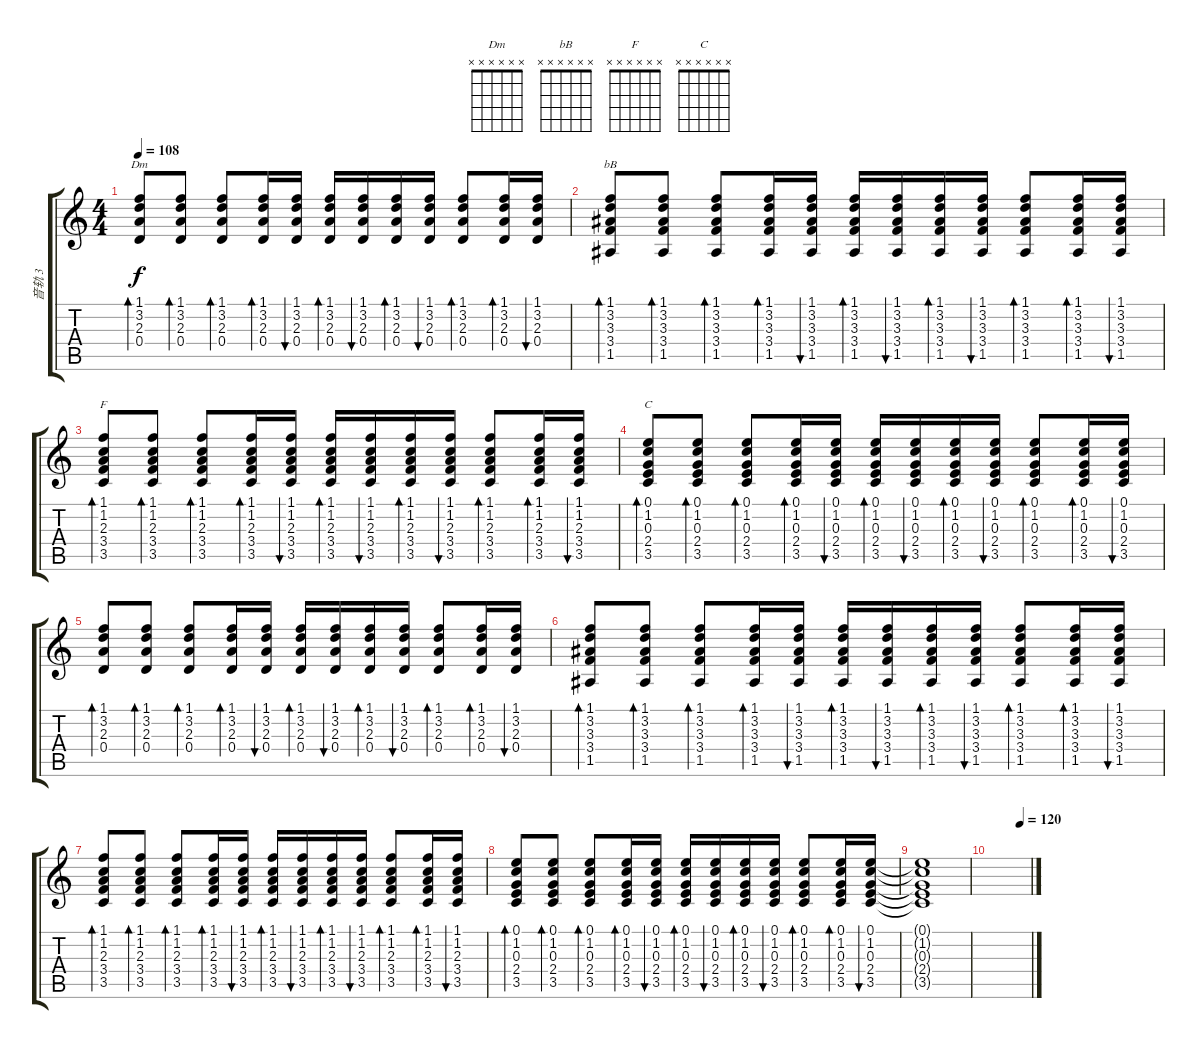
\track ("音轨 3" "音轨 3") {instrument acousticguitarsteel}
\staff {score tabs}
\tuning (E4 B3 G3 D3 A2 E2) {hide}
\chord ("Dm" x x x x x x)
\chord ("bB" x x x x x x)
\chord ("F" x x x x x x)
\chord ("C" x x x x x x)
\ts (4 4)
\tempo 108
\clef g2
\ks c
(1.1 3.2 2.3 0.4).8{bd 60 ch "Dm" dy f} (1.1 3.2 2.3 0.4).8{bd 60} (1.1 3.2 2.3 0.4).8{bd 60} (1.1 3.2 2.3 0.4).16{bd 60} (1.1 3.2 2.3 0.4).16{bu 60} (1.1 3.2 2.3 0.4).16{bd 60} (1.1 3.2 2.3 0.4).16{bu 60} (1.1 3.2 2.3 0.4).16{bd 60} (1.1 3.2 2.3 0.4).16{bu 60} (1.1 3.2 2.3 0.4).8{bd 60} (1.1 3.2 2.3 0.4).16{bd 60} (1.1 3.2 2.3 0.4).16{bu 60} |
(1.1 3.2 3.3 3.4 1.5).8{bd 60 ch "bB"} (1.1 3.2 3.3 3.4 1.5).8{bd 60} (1.1 3.2 3.3 3.4 1.5).8{bd 60} (1.1 3.2 3.3 3.4 1.5).16{bd 60} (1.1 3.2 3.3 3.4 1.5).16{bu 60} (1.1 3.2 3.3 3.4 1.5).16{bd 60} (1.1 3.2 3.3 3.4 1.5).16{bu 60} (1.1 3.2 3.3 3.4 1.5).16{bd 60} (1.1 3.2 3.3 3.4 1.5).16{bu 60} (1.1 3.2 3.3 3.4 1.5).8{bd 60} (1.1 3.2 3.3 3.4 1.5).16{bd 60} (1.1 3.2 3.3 3.4 1.5).16{bu 60} |
(1.1 1.2 2.3 3.4 3.5).8{bd 60 ch "F"} (1.1 1.2 2.3 3.4 3.5).8{bd 60} (1.1 1.2 2.3 3.4 3.5).8{bd 60} (1.1 1.2 2.3 3.4 3.5).16{bd 60} (1.1 1.2 2.3 3.4 3.5).16{bu 60} (1.1 1.2 2.3 3.4 3.5).16{bd 60} (1.1 1.2 2.3 3.4 3.5).16{bu 60} (1.1 1.2 2.3 3.4 3.5).16{bd 60} (1.1 1.2 2.3 3.4 3.5).16{bu 60} (1.1 1.2 2.3 3.4 3.5).8{bd 60} (1.1 1.2 2.3 3.4 3.5).16{bd 60} (1.1 1.2 2.3 3.4 3.5).16{bu 60} |
(0.1 1.2 0.3 2.4 3.5).8{bd 60 ch "C"} (0.1 1.2 0.3 2.4 3.5).8{bd 60} (0.1 1.2 0.3 2.4 3.5).8{bd 60} (0.1 1.2 0.3 2.4 3.5).16{bd 60} (0.1 1.2 0.3 2.4 3.5).16{bu 60} (0.1 1.2 0.3 2.4 3.5).16{bd 60} (0.1 1.2 0.3 2.4 3.5).16{bu 60} (0.1 1.2 0.3 2.4 3.5).16{bd 60} (0.1 1.2 0.3 2.4 3.5).16{bu 60} (0.1 1.2 0.3 2.4 3.5).8{bd 60} (0.1 1.2 0.3 2.4 3.5).16{bd 60} (0.1 1.2 0.3 2.4 3.5).16{bu 60} |
(1.1 3.2 2.3 0.4).8{bd 60} (1.1 3.2 2.3 0.4).8{bd 60} (1.1 3.2 2.3 0.4).8{bd 60} (1.1 3.2 2.3 0.4).16{bd 60} (1.1 3.2 2.3 0.4).16{bu 60} (1.1 3.2 2.3 0.4).16{bd 60} (1.1 3.2 2.3 0.4).16{bu 60} (1.1 3.2 2.3 0.4).16{bd 60} (1.1 3.2 2.3 0.4).16{bu 60} (1.1 3.2 2.3 0.4).8{bd 60} (1.1 3.2 2.3 0.4).16{bd 60} (1.1 3.2 2.3 0.4).16{bu 60} |
(1.1 3.2 3.3 3.4 1.5).8{bd 60} (1.1 3.2 3.3 3.4 1.5).8{bd 60} (1.1 3.2 3.3 3.4 1.5).8{bd 60} (1.1 3.2 3.3 3.4 1.5).16{bd 60} (1.1 3.2 3.3 3.4 1.5).16{bu 60} (1.1 3.2 3.3 3.4 1.5).16{bd 60} (1.1 3.2 3.3 3.4 1.5).16{bu 60} (1.1 3.2 3.3 3.4 1.5).16{bd 60} (1.1 3.2 3.3 3.4 1.5).16{bu 60} (1.1 3.2 3.3 3.4 1.5).8{bd 60} (1.1 3.2 3.3 3.4 1.5).16{bd 60} (1.1 3.2 3.3 3.4 1.5).16{bu 60} |
(1.1 1.2 2.3 3.4 3.5).8{bd 60} (1.1 1.2 2.3 3.4 3.5).8{bd 60} (1.1 1.2 2.3 3.4 3.5).8{bd 60} (1.1 1.2 2.3 3.4 3.5).16{bd 60} (1.1 1.2 2.3 3.4 3.5).16{bu 60} (1.1 1.2 2.3 3.4 3.5).16{bd 60} (1.1 1.2 2.3 3.4 3.5).16{bu 60} (1.1 1.2 2.3 3.4 3.5).16{bd 60} (1.1 1.2 2.3 3.4 3.5).16{bu 60} (1.1 1.2 2.3 3.4 3.5).8{bd 60} (1.1 1.2 2.3 3.4 3.5).16{bd 60} (1.1 1.2 2.3 3.4 3.5).16{bu 60} |
(0.1 1.2 0.3 2.4 3.5).8{bd 60} (0.1 1.2 0.3 2.4 3.5).8{bd 60} (0.1 1.2 0.3 2.4 3.5).8{bd 60} (0.1 1.2 0.3 2.4 3.5).16{bd 60} (0.1 1.2 0.3 2.4 3.5).16{bu 60} (0.1 1.2 0.3 2.4 3.5).16{bd 60} (0.1 1.2 0.3 2.4 3.5).16{bu 60} (0.1 1.2 0.3 2.4 3.5).16{bd 60} (0.1 1.2 0.3 2.4 3.5).16{bu 60} (0.1 1.2 0.3 2.4 3.5).8{bd 60} (0.1 1.2 0.3 2.4 3.5).16{bd 60} (0.1 1.2 0.3 2.4 3.5).16{bu 60} |
(0.1{t} 1.2{t} 0.3{t} 2.4{t} 3.5{t}).1 |
\tempo (120 0.75)
